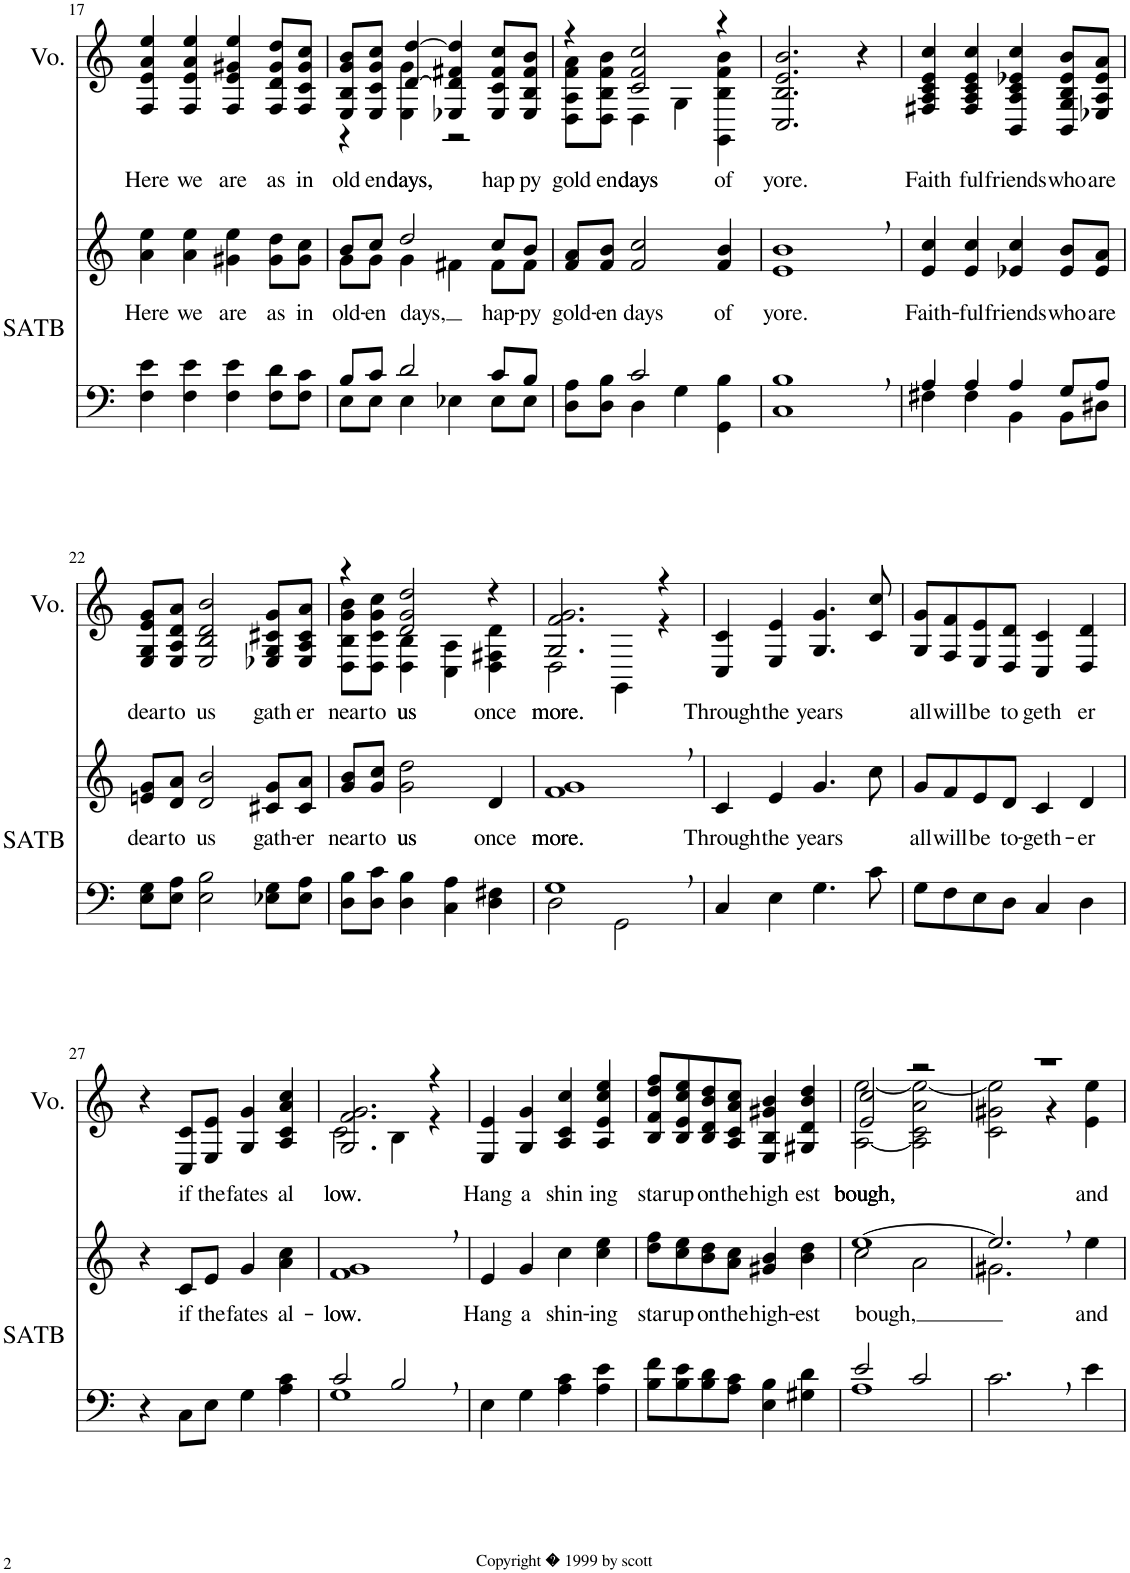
**kern	**kern	**text	**kern	**text
*part2	*part2	*part2	*part1	*part1
*staff3	*staff2	*staff2	*staff1	*staff1
*I"Voices	*	*	*I"Voice, have yourself a merry little ...	*
*	*	*	*I'Vo.	*
!!LO:PB:g=z
*clefF4	*clefG2	*	*clefG2	*
*k[]	*k[]	*	*k[]	*
*M4/4	*M4/4	*	*M4/4	*
=17	=17	=17	=17	=17
!	!	!LO:LY:b	!	!LO:LY:b
4F\ 4e\	4a\ 4ee\	Here	4F/ 4e/ 4a/ 4ee/	Here
!	!	!LO:LY:b	!	!LO:LY:b
4F\ 4e\	4a\ 4ee\	we	4F/ 4e/ 4a/ 4ee/	we
!	!	!LO:LY:b	!	!LO:LY:b
4F\ 4e\	4g#X\ 4ee\	are	4F/ 4e/ 4g#X/ 4ee/	are
!	!	!LO:LY:b	!	!LO:LY:b
8F\ 8d\L	8g#\ 8dd\L	as	8F/ 8d/ 8g#/ 8dd/L	as
!	!	!LO:LY:b	!	!LO:LY:b
8F\ 8c\J	8g#\ 8cc\J	in	8F/ 8c/ 8g#/ 8cc/J	in
=18	=18	=18	=18	=18
*^	*	*	*	*
!	!	!	!LO:LY:b	!	!LO:LY:b
*	*	*^	*	*^	*
8B/L	8E\L	8b/L	8g\L	old-	8E/ 8B/ 8g/ 8b/L	4r	old
!	!	!	!	!LO:LY:b	!	!	!LO:LY:b
8c/J	8E\J	8cc/J	8g\J	-en	8E/ 8c/ 8g/ 8cc/J	.	en
!	!	!	!	!LO:LY:b	!	!	!LO:LY:b
2d/	4E\	2dd/	4g\	days,	[4d/ [4dd/	4E\ 4g\	days,
.	4E-X\	.	4f#X\	.	4E-X/ 4d/] 4f#X/ 4dd/]	2r	.
!	!	!	!	!LO:LY:b	!	!	!LO:LY:b
8c/L	8E-\L	8cc/L	8f#\L	hap-	8E-/ 8c/ 8f#/ 8cc/L	.	hap
!	!	!	!	!LO:LY:b	!	!	!LO:LY:b
8B/J	8E-\J	8b/J	8f#\J	-py	8E-/ 8B/ 8f#/ 8b/J	.	py
=19	=19	=19	=19	=19	=19	=19	=19
!	!	!	!	!LO:LY:b	!	!	!LO:LY:b
*	*	*v	*v	*	*	*	*
8D\ 8A\L	4ryy	8f/ 8a/L	gold-	4r	8D\ 8A\ 8f\ 8a\L	gold
!	!	!	!LO:LY:b	!	!	!LO:LY:b
8D\ 8B\J	.	8f/ 8b/J	-en	.	8D\ 8B\ 8f\ 8b\J	en
!	!	!	!LO:LY:b	!	!	!LO:LY:b
2c/	4D\	2f/ 2cc/	days	2c/ 2f/ 2cc/	4D\	days
.	4G\	.	.	.	4G\	.
!	!	!	!LO:LY:b	!	!	!LO:LY:b
4GG\ 4B\	4ryy	4f/ 4b/	of	4r	4GG\ 4B\ 4f\ 4b\	of
=20	=20	=20	=20	=20	=20	=20
!	!	!	!LO:LY:b	!	!	!LO:LY:b
*v	*v	*	*	*v	*v	*
1C, 1B,	1e, 1b,	yore.	2.C/ 2.B/ 2.e/ 2.b/	yore.
.	.	.	4r	.
=21	=21	=21	=21	=21
*^	*	*	*	*
!	!	!	!LO:LY:b	!	!LO:LY:b
4A/	4F#X\	4e/ 4cc/	Faith-	4F#X/ 4A/ 4c/ 4e/ 4cc/	Faith
!	!	!	!LO:LY:b	!	!LO:LY:b
4A/	4F#\	4e/ 4cc/	-ful	4F#/ 4A/ 4c/ 4e/ 4cc/	ful
!	!	!	!LO:LY:b	!	!LO:LY:b
4A/	4BB\	4e-X/ 4cc/	friends	4BB/ 4A/ 4c/ 4e-X/ 4cc/	friends
!	!	!	!LO:LY:b	!	!LO:LY:b
8G/L	8BB\L	8e-/ 8b/L	who	8BB/ 8G/ 8B/ 8e-/ 8b/L	who
!	!	!	!LO:LY:b	!	!LO:LY:b
8A/J	8D#X\J	8e-/ 8a/J	are	8E-X/ 8A/ 8e-/ 8a/J	are
!!LO:LB:g=z
=22	=22	=22	=22	=22	=22
!	!	!	!LO:LY:b	!	!LO:LY:b
*v	*v	*	*	*	*
8E\ 8G\L	8en/ 8g/L	dear	8E/ 8G/ 8e/ 8g/L	dear
!	!	!LO:LY:b	!	!LO:LY:b
8E\ 8A\J	8d/ 8a/J	to	8E/ 8A/ 8d/ 8a/J	to
!	!	!LO:LY:b	!	!LO:LY:b
2E\ 2B\	2d/ 2b/	us	2E/ 2B/ 2d/ 2b/	us
!	!	!LO:LY:b	!	!LO:LY:b
8E-X\ 8G\L	8c#X/ 8g/L	gath-	8E-X/ 8G/ 8c#X/ 8g/L	gath
!	!	!LO:LY:b	!	!LO:LY:b
8E-\ 8A\J	8c#/ 8a/J	-er	8E-/ 8A/ 8c#/ 8a/J	er
=23	=23	=23	=23	=23
!	!	!LO:LY:b	!	!LO:LY:b
*	*	*	*^	*
8D\ 8B\L	8g/ 8b/L	near	4r	8D\ 8B\ 8g\ 8b\L	near
!	!	!LO:LY:b	!	!	!LO:LY:b
8D\ 8c\J	8g/ 8cc/J	to	.	8D\ 8c\ 8g\ 8cc\J	to
!	!	!LO:LY:b	!	!	!LO:LY:b
4D\ 4B\	2g\ 2dd\	us	2d/ 2g/ 2dd/	4D\ 4B\	us
4C\ 4A\	.	.	.	4C\ 4A\	.
!	!	!LO:LY:b	!	!	!LO:LY:b
4D\ 4F#X\	4d/	once	4r	4D\ 4F#X\ 4d\	once
=24	=24	=24	=24	=24	=24
*^	*	*	*	*	*
!	!	!	!LO:LY:b	!	!	!LO:LY:b
1G,	2D\	1f, 1g,	more.	2.G/ 2.f/ 2.g/	2D\	more.
.	2GG\	.	.	.	4GG\	.
.	.	.	.	4r	4r	.
*v	*v	*	*	*	*	*
=25	=25	=25	=25	=25	=25
!	!	!LO:LY:b	!	!	!LO:LY:b
*	*	*	*v	*v	*
4C/	4c/	Through	4C/ 4c/	Through
!	!	!LO:LY:b	!	!LO:LY:b
4E\	4e/	the	4E/ 4e/	the
!	!	!LO:LY:b	!	!LO:LY:b
4.G\	4.g/	years	4.G/ 4.g/	years
8c\	8cc\	.	8c/ 8cc/	.
=26	=26	=26	=26	=26
!	!	!LO:LY:b	!	!LO:LY:b
8G\L	8g/L	all	8G/ 8g/L	all
!	!	!LO:LY:b	!	!LO:LY:b
8F\	8f/	will	8F/ 8f/	will
!	!	!LO:LY:b	!	!LO:LY:b
8E\	8e/	be	8E/ 8e/	be
!	!	!LO:LY:b	!	!LO:LY:b
8D\J	8d/J	to-	8D/ 8d/J	to
!	!	!LO:LY:b	!	!LO:LY:b
4C/	4c/	-geth-	4C/ 4c/	geth
!	!	!LO:LY:b	!	!LO:LY:b
4D\	4d/	-er	4D/ 4d/	er
!!LO:LB:g=z
=27	=27	=27	=27	=27
4r	4r	.	4r	.
!	!	!LO:LY:b	!	!LO:LY:b
8C\L	8c/L	if	8C/ 8c/L	if
!	!	!LO:LY:b	!	!LO:LY:b
8E\J	8e/J	the	8E/ 8e/J	the
!	!	!LO:LY:b	!	!LO:LY:b
4G\	4g/	fates	4G/ 4g/	fates
!	!	!LO:LY:b	!	!LO:LY:b
4A\ 4c\	4a\ 4cc\	al-	4A/ 4c/ 4a/ 4cc/	al
=28	=28	=28	=28	=28
*^	*	*	*	*
!	!	!	!LO:LY:b	!	!LO:LY:b
*	*	*	*	*^	*
1G,	2c/	1f, 1g,	low.	2.G/ 2.f/ 2.g/	2c\	low.
.	2B/	.	.	.	4B\	.
.	.	.	.	4r	4r	.
*v	*v	*	*	*	*	*
=29	=29	=29	=29	=29	=29
!	!	!LO:LY:b	!	!	!LO:LY:b
*	*	*	*v	*v	*
4E\	4e/	Hang	4E/ 4e/	Hang
!	!	!LO:LY:b	!	!LO:LY:b
4G\	4g/	a	4G/ 4g/	a
!	!	!LO:LY:b	!	!LO:LY:b
4A\ 4c\	4cc\	shin-	4A/ 4c/ 4cc/	shin
!	!	!LO:LY:b	!	!LO:LY:b
4A\ 4e\	4cc\ 4ee\	-ing	4A/ 4e/ 4cc/ 4ee/	ing
=30	=30	=30	=30	=30
!	!	!LO:LY:b	!	!LO:LY:b
8B\ 8f\L	8dd\ 8ff\L	star	8B/ 8f/ 8dd/ 8ff/L	star
!	!	!LO:LY:b	!	!LO:LY:b
8B\ 8e\	8cc\ 8ee\	up	8B/ 8e/ 8cc/ 8ee/	up
!	!	!LO:LY:b	!	!LO:LY:b
8B\ 8d\	8b\ 8dd\	on	8B/ 8d/ 8b/ 8dd/	on
!	!	!LO:LY:b	!	!LO:LY:b
8A\ 8c\J	8a\ 8cc\J	the	8A/ 8c/ 8a/ 8cc/J	the
!	!	!LO:LY:b	!	!LO:LY:b
4E\ 4B\	4g#X/ 4b/	high-	4E/ 4B/ 4g#X/ 4b/	high
!	!	!LO:LY:b	!	!LO:LY:b
4G#X\ 4d\	4b\ 4dd\	-est	4G#X/ 4d/ 4b/ 4dd/	est
=31	=31	=31	=31	=31
*^	*^	*	*	*
!	!	!	!	!LO:LY:b	!	!LO:LY:b
*	*	*	*	*	*^	*
2e/	1A	[1ee	2cc\	bough,	2e/ 2cc/	[2A\ [2ee\	bough,
2c/	.	.	2a\	.	2r	2A\] 2c\ 2a\ 2ee\_	.
*v	*v	*	*	*	*	*	*
=32	=32	=32	=32	=32	=32	=32
2.c,\	2.ee,/]	2.g#X\	.	1r	2c\ 2g#X\ 2ee\]	.
.	.	.	.	.	4r	.
!	!	!	!LO:LY:b	!	!	!LO:LY:b
4e\	4ee\	4ryy	and	.	4e\ 4ee\	and
*	*v	*v	*	*	*	*
*	*	*	*v	*v	*
=	=	=	=	=
*-	*-	*-	*-	*-
